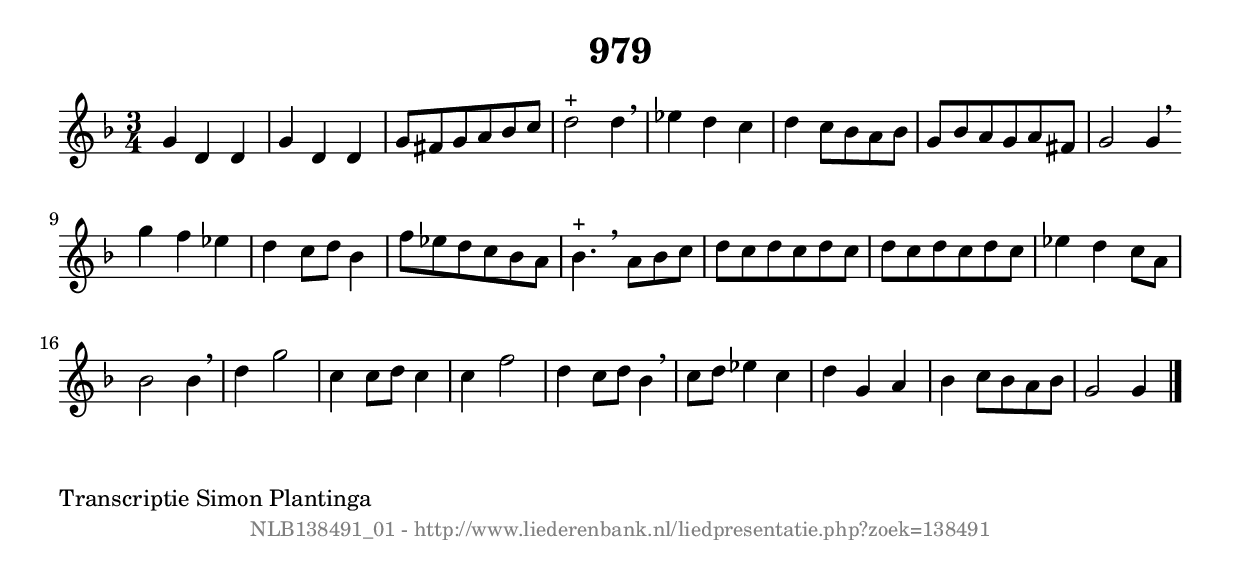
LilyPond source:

%
% produced by wce2krn 1.64 (7 June 2014)
%
\version"2.16"
#(append! paper-alist '(("long" . (cons (* 210 mm) (* 2000 mm)))))
#(set-default-paper-size "long")
sb = {\breathe}
mBreak = {\breathe }
bBreak = {\breathe }
x = {\once\override NoteHead #'style = #'cross }
gl=\glissando
itime={\override Staff.TimeSignature #'stencil = ##f }
ficta = {\once\set suggestAccidentals = ##t}
fine = {\once\override Score.RehearsalMark #'self-alignment-X = #1 \mark \markup {\italic{Fine}}}
dc = {\once\override Score.RehearsalMark #'self-alignment-X = #1 \mark \markup {\italic{D.C.}}}
dcf = {\once\override Score.RehearsalMark #'self-alignment-X = #1 \mark \markup {\italic{D.C. al Fine}}}
dcc = {\once\override Score.RehearsalMark #'self-alignment-X = #1 \mark \markup {\italic{D.C. al Coda}}}
ds = {\once\override Score.RehearsalMark #'self-alignment-X = #1 \mark \markup {\italic{D.S.}}}
dsf = {\once\override Score.RehearsalMark #'self-alignment-X = #1 \mark \markup {\italic{D.S. al Fine}}}
dsc = {\once\override Score.RehearsalMark #'self-alignment-X = #1 \mark \markup {\italic{D.S. al Coda}}}
pv = {\set Score.repeatCommands = #'((volta "1"))}
sv = {\set Score.repeatCommands = #'((volta "2"))}
tv = {\set Score.repeatCommands = #'((volta "3"))}
qv = {\set Score.repeatCommands = #'((volta "4"))}
xv = {\set Score.repeatCommands = #'((volta #f))}
\header{ tagline = ""
title = "979"
}
\score {{
\key g \dorian
\relative g'
{
\set melismaBusyProperties = #'()
\time 3/4
\tempo 4=120
\override Score.MetronomeMark #'transparent = ##t
\override Score.RehearsalMark #'break-visibility = #(vector #t #t #f)
g4 d4 d4 | g4 d4 d4 | g8 fis8 g8 a8 bes8 c8 | d2^"+" d4 \sb | ees4 d4 c4 | d4 c8 bes8 a8 bes8 | g8 bes8 a8 g8 a8 fis8 | g2 g4 \bar ":|:" \bBreak
g'4 f4 ees4 | d4 c8 d8 bes4 | f'8 ees8 d8 c8 bes8 a8 | bes4.^"+" \sb a8 bes8 c8 | d8 c8 d8 c8 d8 c8 | d8 c8 d8 c8 d8 c8 | ees4 d4 c8 a8 | bes2 bes4 | \mBreak \bar "|"
d4 g2 | c,4 c8 d8 c4 | c4 f2 | d4 c8 d8 bes4 \sb | c8 d8 ees4 c4 | d4 g,4 a4 | bes4 c8 bes8 a8 bes8 | g2 g4 \bar "|."
 }}
 \midi { }
 \layout {
            indent = 0.0\cm
}
}
\markup { \wordwrap-string #" 
Transcriptie Simon Plantinga
"}
\markup { \vspace #0 } \markup { \with-color #grey \fill-line { \center-column { \smaller "NLB138491_01 - http://www.liederenbank.nl/liedpresentatie.php?zoek=138491" } } }
